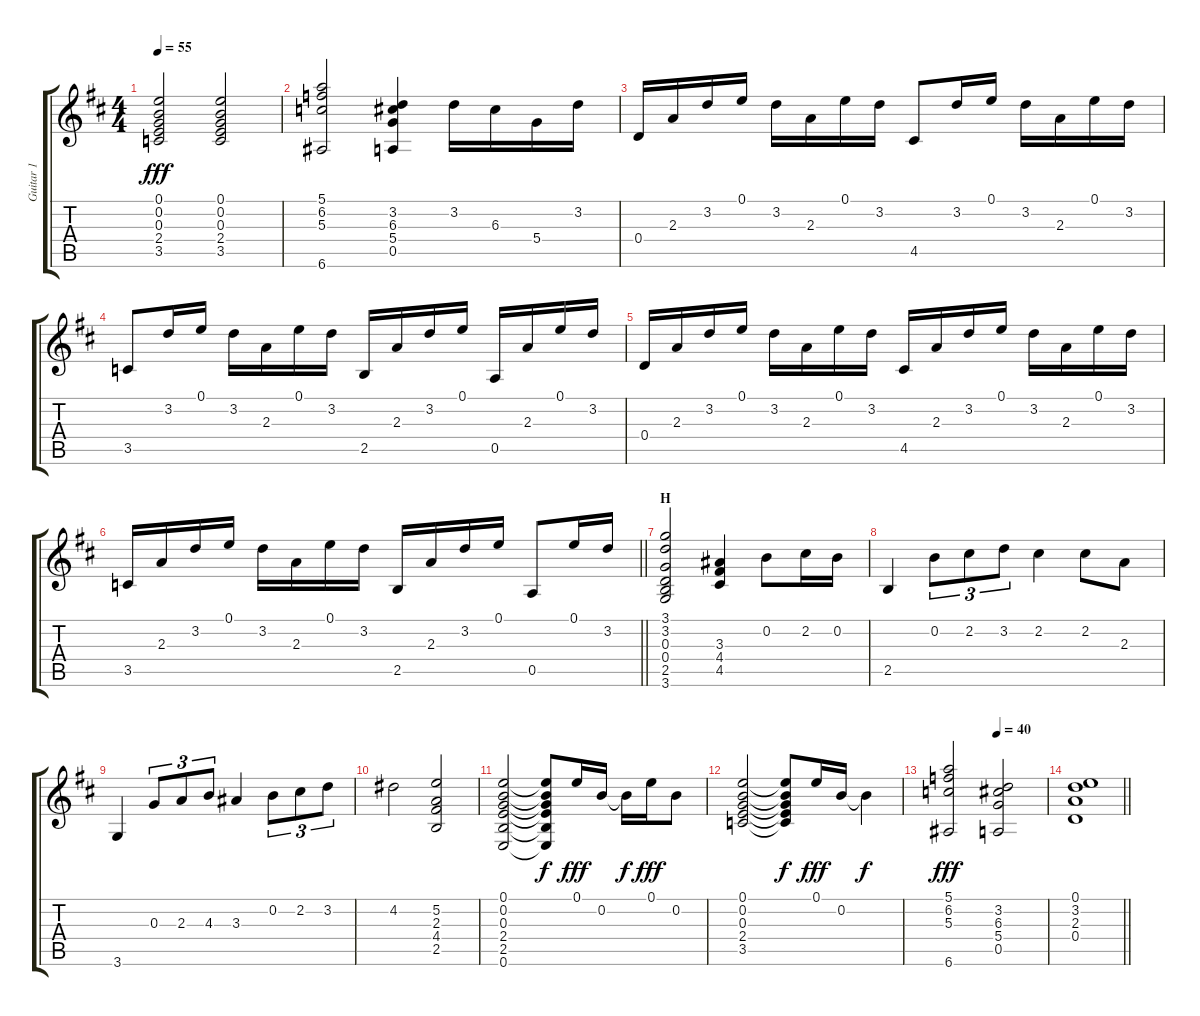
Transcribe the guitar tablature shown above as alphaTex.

\track ("Guitar 1" "Guitar 1") {instrument acousticguitarsteel}
\staff {score tabs}
\tuning (E4 B3 G3 D3 A2 E2) {hide}
\ts (4 4)
\tempo 55
\clef g2
\ks d
(0.1 0.2 0.3 2.4 3.5).2{dy fff} (0.1 0.2 0.3 2.4 3.5).2 |
(5.1 6.2 5.3 6.6).2 (3.2 6.3 5.4 0.5).4 3.2.16 6.3.16 5.4.16 3.2.16 |
0.4.16 2.3.16 3.2.16 0.1.16 3.2.16 2.3.16 0.1.16 3.2.16 4.5.8 3.2.16 0.1.16 3.2.16 2.3.16 0.1.16 3.2.16 |
3.5.8 3.2.16 0.1.16 3.2.16 2.3.16 0.1.16 3.2.16 2.5.16 2.3.16 3.2.16 0.1.16 0.5.16 2.3.16 0.1.16 3.2.16 |
0.4.16 2.3.16 3.2.16 0.1.16 3.2.16 2.3.16 0.1.16 3.2.16 4.5.16 2.3.16 3.2.16 0.1.16 3.2.16 2.3.16 0.1.16 3.2.16 |
\barLineRight lightlight
3.5.16 2.3.16 3.2.16 0.1.16 3.2.16 2.3.16 0.1.16 3.2.16 2.5.16 2.3.16 3.2.16 0.1.16 0.5.8 0.1.16 3.2.16 |
\section ("" "H")
(3.1 3.2 0.3 0.4 2.5 3.6).2 (3.3 4.4 4.5).4 0.2.8 2.2.16 0.2.16 |
2.5.4 0.2.8{tu (3 2)} 2.2.8{tu (3 2)} 3.2.8{tu (3 2)} 2.2.4 2.2.8 2.3.8 |
3.6.4 0.3.8{tu (3 2)} 2.3.8{tu (3 2)} 4.3.8{tu (3 2)} 3.3.4 0.2.8{tu (3 2)} 2.2.8{tu (3 2)} 3.2.8{tu (3 2)} |
4.2.2 (5.2 2.3 4.4 2.5).2 |
(0.1 0.2 0.3 2.4 2.5 0.6).2 (0.1{t} 0.2{t} 0.3{t} 2.4{t} 2.5{t} 0.6{t}).8{dy f} 0.1.16{dy fff} 0.2.16 0.2{t}.16{dy f} 0.1.16{dy fff} 0.2.8 |
(0.1 0.2 0.3 2.4 3.5).2 (0.1{t} 0.2{t} 0.3{t} 2.4{t} 3.5{t}).8{dy f} 0.1.16{dy fff} 0.2.16 0.2{t}.4{dy f} |
\tempo (40 0.5)
(5.1 6.2 5.3 6.6).2{dy fff} (3.2 6.3 5.4 0.5).2 |
\barLineRight lightlight
(0.1 3.2 2.3 0.4).1
